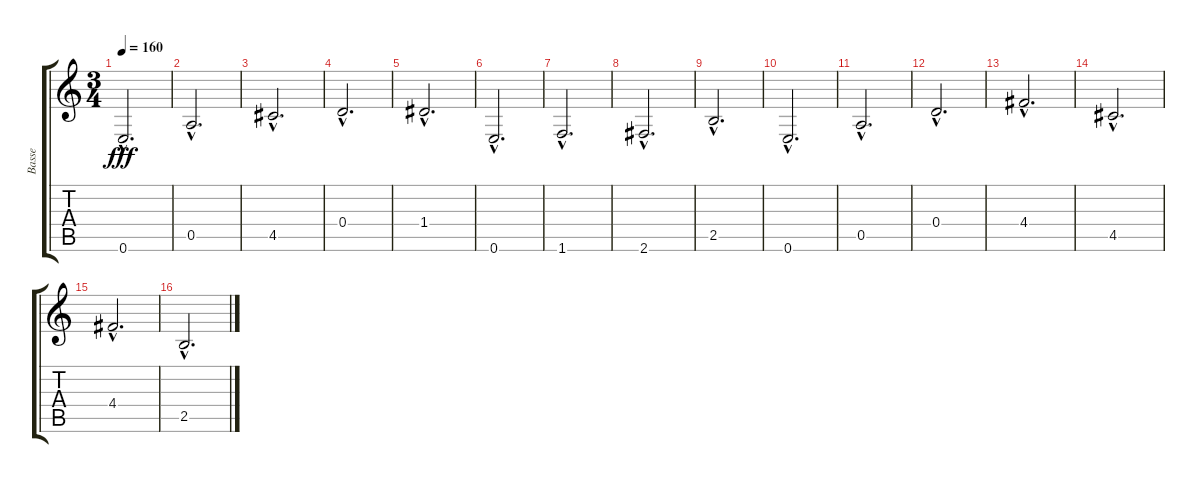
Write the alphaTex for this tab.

\track ("Basse" "Basse") {instrument electricbassfinger}
\staff {score tabs}
\tuning (E4 B3 G3 D3 A2 E2) {hide}
\ts (3 4)
\tempo 160
\clef g2
\ks c
0.6{hac}.2{d dy fff} |
0.5{hac}.2{d} |
4.5{hac}.2{d} |
0.4{hac}.2{d} |
1.4{hac}.2{d} |
0.6{hac}.2{d} |
1.6{hac}.2{d} |
2.6{hac}.2{d} |
2.5{hac}.2{d} |
0.6{hac}.2{d} |
0.5{hac}.2{d} |
0.4{hac}.2{d} |
4.4{hac}.2{d} |
4.5{hac}.2{d} |
4.4{hac}.2{d} |
2.5{hac}.2{d}
